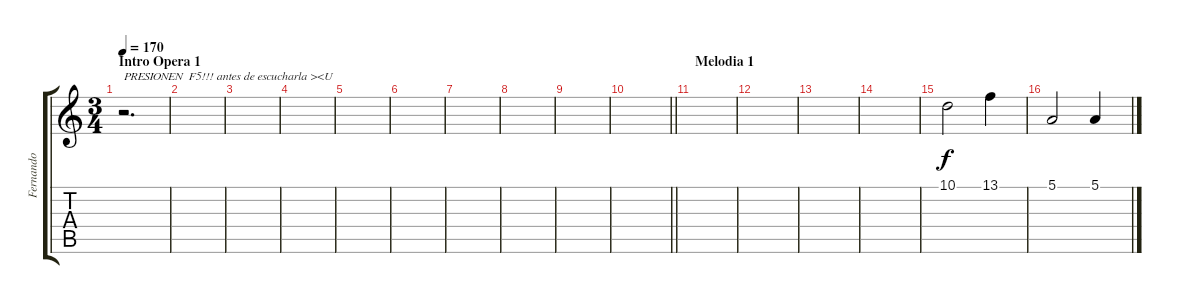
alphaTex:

\track ("Fernando" "Fernando") {instrument flute}
\staff {score tabs}
\tuning (E4 B3 G3 D3 A2 E2) {hide}
\ts (3 4)
\section ("" "Intro Opera 1")
\tempo 170
\clef g2
\ks c
r.2{d txt "PRESIONEN  F5!!! antes de escucharla ><U" dy f instrument flute} |
|
|
|
|
|
|
|
|
\barLineRight lightlight
|
\section ("" "Melodia 1")
|
|
|
|
10.1.2 13.1.4 |
5.1.2 5.1.4
